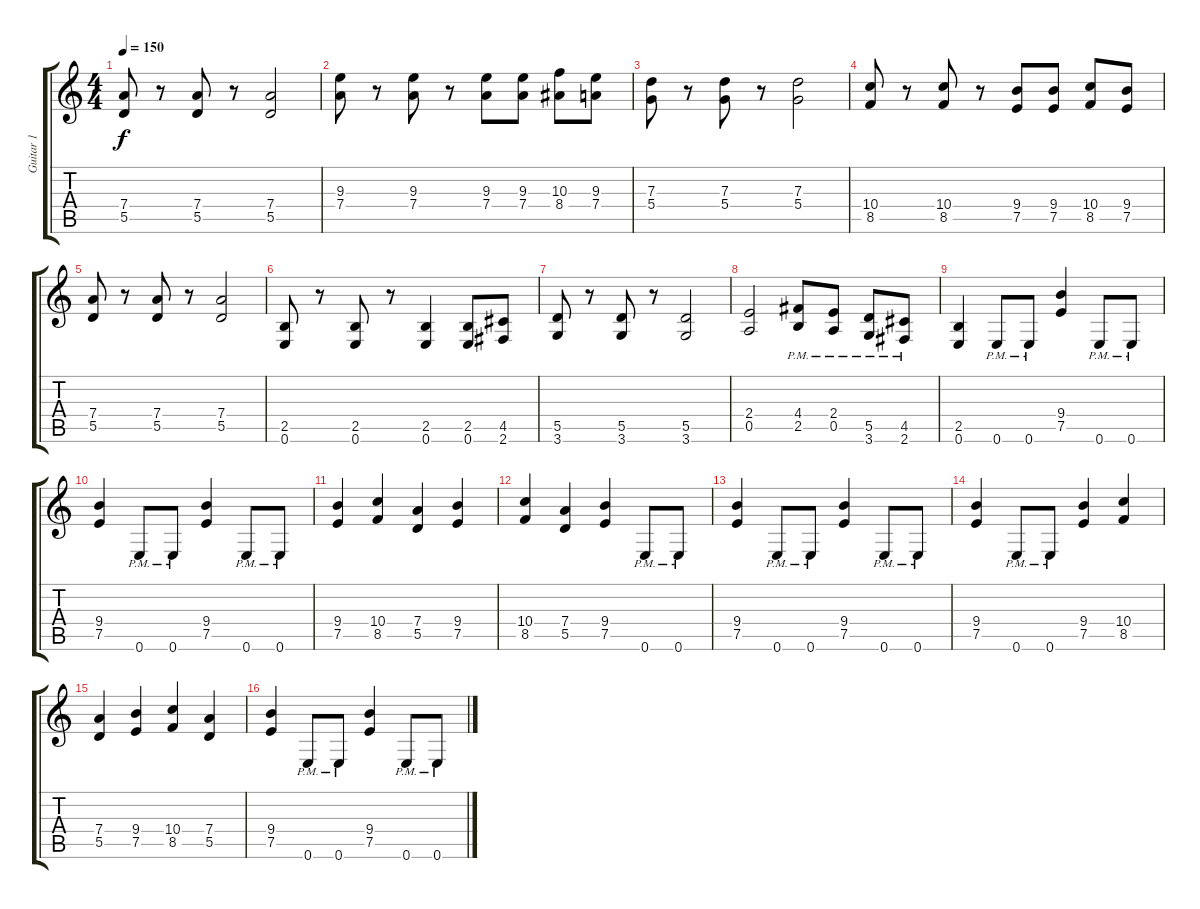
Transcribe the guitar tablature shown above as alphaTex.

\track ("Guitar 1" "Guitar 1") {instrument distortionguitar}
\staff {score tabs}
\tuning (E4 B3 G3 D3 A2 E2) {hide}
\ts (4 4)
\tempo 150
\clef g2
\ks c
(7.4 5.5).8{dy f} r.8 (7.4 5.5).8 r.8 (7.4 5.5).2 |
(9.3 7.4).8 r.8 (9.3 7.4).8 r.8 (9.3 7.4).8 (9.3 7.4).8 (10.3 8.4).8 (9.3 7.4).8 |
(7.3 5.4).8 r.8 (7.3 5.4).8 r.8 (7.3 5.4).2 |
(10.4 8.5).8 r.8 (10.4 8.5).8 r.8 (9.4 7.5).8 (9.4 7.5).8 (10.4 8.5).8 (9.4 7.5).8 |
(7.4 5.5).8 r.8 (7.4 5.5).8 r.8 (7.4 5.5).2 |
(2.5 0.6).8 r.8 (2.5 0.6).8 r.8 (2.5 0.6).4 (2.5 0.6).8 (4.5 2.6).8 |
(5.5 3.6).8 r.8 (5.5 3.6).8 r.8 (5.5 3.6).2 |
(2.4 0.5).2 (4.4{pm} 2.5{pm}).8 (2.4{pm} 0.5{pm}).8 (5.5{pm} 3.6{pm}).8 (4.5{pm} 2.6{pm}).8 |
(2.5 0.6).4 0.6{pm}.8 0.6{pm}.8 (9.4 7.5).4 0.6{pm}.8 0.6{pm}.8 |
(9.4 7.5).4 0.6{pm}.8 0.6{pm}.8 (9.4 7.5).4 0.6{pm}.8 0.6{pm}.8 |
(9.4 7.5).4 (10.4 8.5).4 (7.4 5.5).4 (9.4 7.5).4 |
(10.4 8.5).4 (7.4 5.5).4 (9.4 7.5).4 0.6{pm}.8 0.6{pm}.8 |
(9.4 7.5).4 0.6{pm}.8 0.6{pm}.8 (9.4 7.5).4 0.6{pm}.8 0.6{pm}.8 |
(9.4 7.5).4 0.6{pm}.8 0.6{pm}.8 (9.4 7.5).4 (10.4 8.5).4 |
(7.4 5.5).4 (9.4 7.5).4 (10.4 8.5).4 (7.4 5.5).4 |
(9.4 7.5).4 0.6{pm}.8 0.6{pm}.8 (9.4 7.5).4 0.6{pm}.8 0.6{pm}.8
